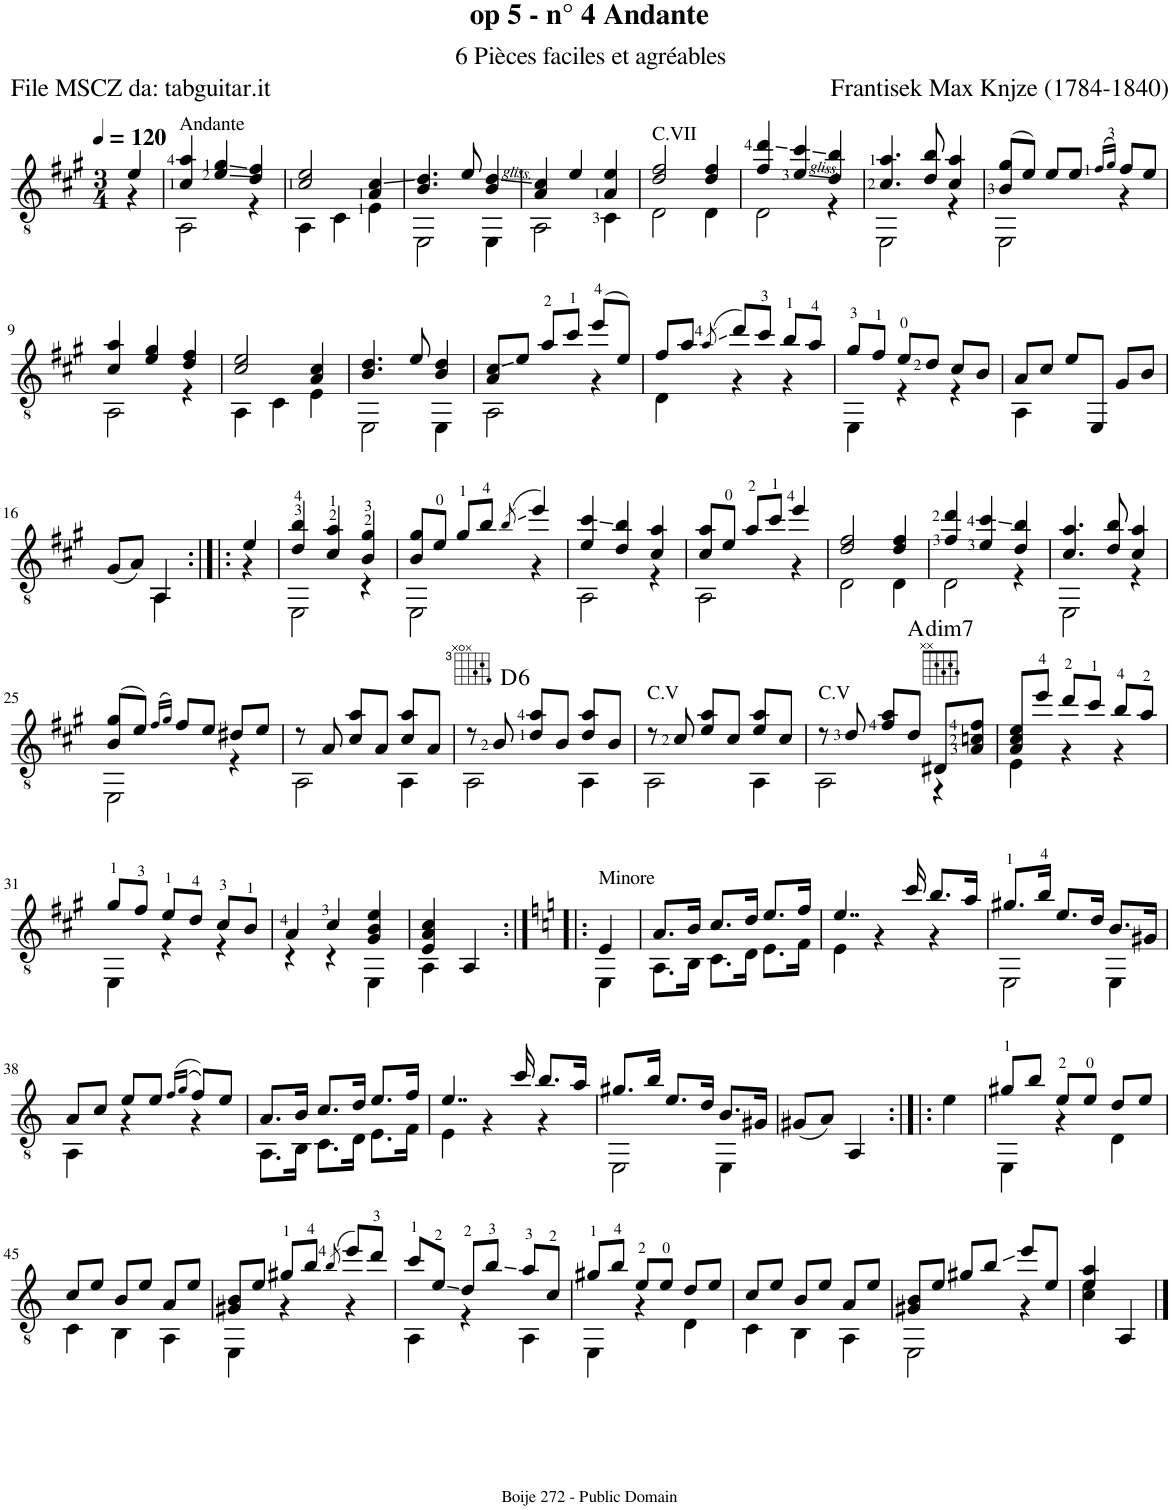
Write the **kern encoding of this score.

**kern	**harte
*part1	*part1
*staff1	*
*I"Guitar	*
*I'Guit.	*
*clefGv2	*
*k[f#c#g#]	*
*M3/4	*
*MM120	*
=	=
*^	*
4e/	4r	.
=1	=1	=1
!LO:TX:a:t=Andante	!	!
4c#/ 4a/	2AA\	.
4e/ 4g#/	.	.
4d/ 4f#/	4r	.
=2	=2	=2
2c#/ 2e/	4AA\	.
.	4C#\	.
4A/ 4c#/	4E\	.
=3	=3	=3
4.B/ 4.d/	2EE\	.
8e/	.	.
4B/ 4d/	4EE\	.
=4	=4	=4
4A/ 4c#/	2AA\	.
4e/	.	.
4A/ 4e/	4C#\	.
=5	=5	=5
!LO:TX:a:t=C.VII	!	!
2d/ 2f#/	2D\	.
4d/ 4f#/	4D\	.
=6	=6	=6
4f#/ 4dd/	2D\	.
4e/ 4cc#/	.	.
4d/ 4b/	4r	.
=7	=7	=7
4.c#/ 4.a/	2EE\	.
8d/ 8b/	.	.
4c#/ 4a/	4r	.
=8	=8	=8
(8B/ 8g#/L	2EE\	.
8e/J)	.	.
8e/L	.	.
8e/J	.	.
(16qf#/LL	.	.
16qg#/JJ)	.	.
8f#/L	4r	.
8e/J	.	.
!!LO:LB:g=z	!!
=9	=9	=9
4c#/ 4a/	2AA\	.
4e/ 4g#/	.	.
4d/ 4f#/	4r	.
=10	=10	=10
2c#/ 2e/	4AA\	.
.	4C#\	.
4A/ 4c#/	4E\	.
=11	=11	=11
4.B/ 4.d/	2EE\	.
8e/	.	.
4B/ 4d/	4EE\	.
=12	=12	=12
8A/ 8c#/L	2AA\	.
8e/J	.	.
8a/L	.	.
8cc#/J	.	.
(8ee/L	4r	.
8e/J)	.	.
=13	=13	=13
8f#/L	4D\	.
8a/J	.	.
(8qa/	.	.
8dd/L)	4r	.
8cc#/J	.	.
8b/L	4r	.
8a/J	.	.
=14	=14	=14
8g#/L	4EE\	.
8f#/J	.	.
8e/L	4r	.
8d/J	.	.
8c#/L	4r	.
8B/J	.	.
=15	=15	=15
8A/L	4AA\	.
8c#/J	.	.
8e/L	2ryy	.
8EE/J	.	.
8G#/L	.	.
8B/J	.	.
!!LO:LB:g=z	!!
=16	=16	=16
(8G#/L	4ryy	.
8A/J)	.	.
4AA/	4AA\	.
=17:|!|:	=17:|!|:	=17:|!|:
4e/	4r	.
=18	=18	=18
4d/ 4b/	2EE\	.
4c#/ 4a/	.	.
4B/ 4g#/	4r	.
=19	=19	=19
8B/ 8g#/L	2EE\	.
8e/J	.	.
8g#/L	.	.
8b/J	.	.
(8qb/	.	.
4ee/)	4r	.
=20	=20	=20
4e/ 4cc#/	2AA\	.
4d/ 4b/	.	.
4c#/ 4a/	4r	.
=21	=21	=21
8c#/ 8a/L	2AA\	.
8e/J	.	.
8a/L	.	.
8cc#/J	.	.
4ee/	4r	.
=22	=22	=22
2d/ 2f#/	2D\	.
4d/ 4f#/	4D\	.
=23	=23	=23
4f#/ 4dd/	2D\	.
4e/ 4cc#/	.	.
4d/ 4b/	4r	.
=24	=24	=24
4.c#/ 4.a/	2EE\	.
8d/ 8b/	.	.
4c#/ 4a/	4r	.
!!LO:LB:g=z	!!
=25	=25	=25
(8B/ 8g#/L	2EE\	.
8e/J)	.	.
(16qf#/LL	.	.
16qg#/JJ)	.	.
8f#/L	.	.
8e/J	.	.
8d#X/L	4r	.
8e/J	.	.
=26	=26	=26
8r	2AA\	.
8A/	.	.
8c#/ 8a/L	.	.
8A/J	.	.
8c#/ 8a/L	4AA\	.
8A/J	.	.
=27	=27	=27
8r	2AA\	.
!	!	!LO:H:kt=6
8B/	.	D:maj6
8d/ 8a/L	.	.
8B/J	.	.
8d/ 8a/L	4AA\	.
8B/J	.	.
=28	=28	=28
!LO:TX:a:t=C.V	!	!
8r	2AA\	.
8c#/	.	.
8e/ 8a/L	.	.
8c#/J	.	.
8e/ 8a/L	4AA\	.
8c#/J	.	.
=29	=29	=29
!LO:TX:a:t=C.V	!	!
8r	2AA\	.
8d/	.	.
8f#/ 8a/L	.	.
8d/J	.	.
!	!	!LO:H:kt=dim7
8D#X/L	4r	A:dim7
8A/ 8cn/ 8f#/J	.	.
=30	=30	=30
8A/ 8c#/ 8e/L	4E\	.
8ee/J	.	.
8dd/L	4r	.
8cc#/J	.	.
8b/L	4r	.
8a/J	.	.
!!LO:LB:g=z	!!
=31	=31	=31
8g#/L	4EE\	.
8f#/J	.	.
8e/L	4r	.
8d/J	.	.
8c#/L	4r	.
8B/J	.	.
=32	=32	=32
4A/	4r	.
4c#/	4r	.
4G#/ 4B/ 4e/	4EE\	.
=33	=33	=33
4E/ 4A/ 4c#/	4AA\	.
4AA/	4ryy	.
=34:|!|:	=34:|!|:	=34:|!|:
*k[]	*	*
!LO:TX:a:t=Minore	!	!
4E/	4EE\	.
=35	=35	=35
8.A/L	8.AA\L	.
16B/Jk	16BB\Jk	.
8.c/L	8.C\L	.
16d/Jk	16D\Jk	.
8.e/L	8.E\L	.
16f/Jk	16F\Jk	.
=36	=36	=36
4..e/	4E\	.
.	4r	.
16cc/	.	.
8.b/L	4r	.
16a/Jk	.	.
=37	=37	=37
8.g#X/L	2EE\	.
16b/Jk	.	.
8.e/L	.	.
16d/Jk	.	.
8.B/L	4EE\	.
16G#X/Jk	.	.
!!LO:LB:g=z	!!
=38	=38	=38
8A/L	4AA\	.
8c/J	.	.
8e/L	4r	.
8e/J	.	.
(16qf/LL	.	.
((16qg/JJ	.	.
8f/L)))	4r	.
8e/J	.	.
=39	=39	=39
8.A/L	8.AA\L	.
16B/Jk	16BB\Jk	.
8.c/L	8.C\L	.
16d/Jk	16D\Jk	.
8.e/L	8.E\L	.
16f/Jk	16F\Jk	.
=40	=40	=40
4..e/	4E\	.
.	4r	.
16cc/	.	.
8.b/L	4r	.
16a/Jk	.	.
=41	=41	=41
8.g#X/L	2EE\	.
16b/Jk	.	.
8.e/L	.	.
16d/Jk	.	.
8.B/L	4EE\	.
16G#X/Jk	.	.
*v	*v	*
=42	=42
(8G#X/L	.
8A/J)	.
4AA/	.
=43:|!|:	=43:|!|:
4e\	.
=44	=44
*^	*
8g#X/L	4EE\	.
8b/J	.	.
8e/L	4r	.
8e/J	.	.
8d/L	4D\	.
8e/J	.	.
!!LO:LB:g=z	!!
=45	=45	=45
8c/L	4C\	.
8e/J	.	.
8B/L	4BB\	.
8e/J	.	.
8A/L	4AA\	.
8e/J	.	.
=46	=46	=46
8G#X/ 8B/L	4EE\	.
8e/J	.	.
8g#X/L	4r	.
8b/J	.	.
(8qb/	.	.
8ee/L)	4r	.
8dd/J	.	.
=47	=47	=47
8cc/L	4AA\	.
8e/J	.	.
8d/L	4r	.
8b/J	.	.
8a/L	4AA\	.
8c/J	.	.
=48	=48	=48
8g#X/L	4EE\	.
8b/J	.	.
8e/L	4r	.
8e/J	.	.
8d/L	4D\	.
8e/J	.	.
=49	=49	=49
8c/L	4C\	.
8e/J	.	.
8B/L	4BB\	.
8e/J	.	.
8A/L	4AA\	.
8e/J	.	.
=50	=50	=50
8G#X/ 8B/L	2EE\	.
8e/J	.	.
8g#X/L	.	.
8b/J	.	.
8ee/L	4r	.
8e/J	.	.
=51	=51	=51
4e/ 4a/	4c\ 4e\	.
4AA/	4ryy	.
*v	*v	*
==	==
*-	*-
